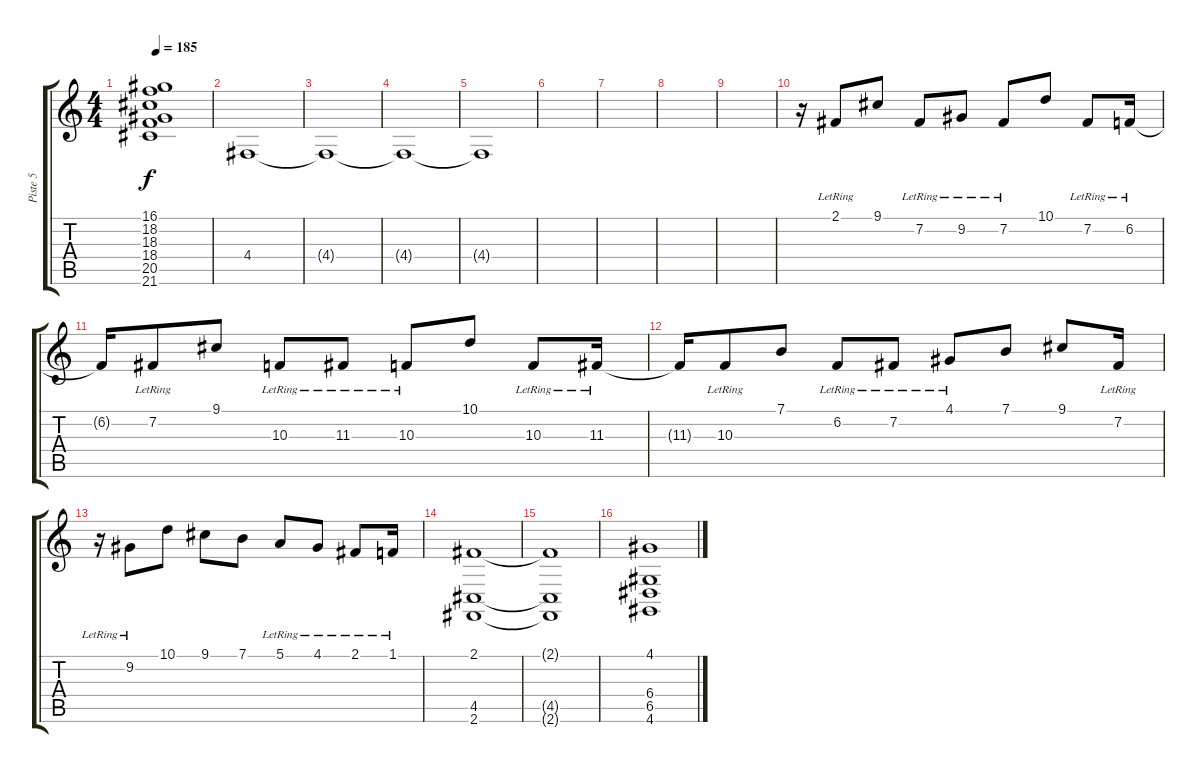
\track ("Piste 5" "Piste 5") {instrument stringensemble1}
\staff {score tabs}
\tuning (E4 B3 G3 D3 A2 E2) {hide}
\ts (4 4)
\tempo 185
\clef g2
\ks c
(16.1{t} 18.2{t} 18.3{t} 18.4{t} 20.5{t} 21.6{t}).1{dy f} |
\section ("" "")
4.4.1 |
4.4{t}.1 |
4.4{t}.1 |
4.4{t}.1 |
\section ("" "")
|
|
|
|
r.16 2.1{lr}.8 9.1.8 7.2{lr}.8 9.2{lr}.8 7.2{lr}.8 10.1.8 7.2{lr}.8 6.2{lr}.16 |
6.2{t}.16 7.2{lr}.8 9.1.8 10.3{lr}.8 11.3{lr}.8 10.3{lr}.8 10.1.8 10.3{lr}.8 11.3{lr}.16 |
11.3{t}.16 10.3{lr}.8 7.1.8 6.2{lr}.8 7.2{lr}.8 4.1{lr}.8 7.1.8 9.1.8 7.2{lr}.16 |
r.16 9.2{lr}.8 10.1.8 9.1.8 7.1.8 5.1{lr}.8 4.1{lr}.8 2.1{lr}.8 1.1{lr}.16 |
(2.1 4.5 2.6).1 |
(2.1{t} 4.5{t} 2.6{t}).1 |
(4.1 6.4 6.5 4.6).1
